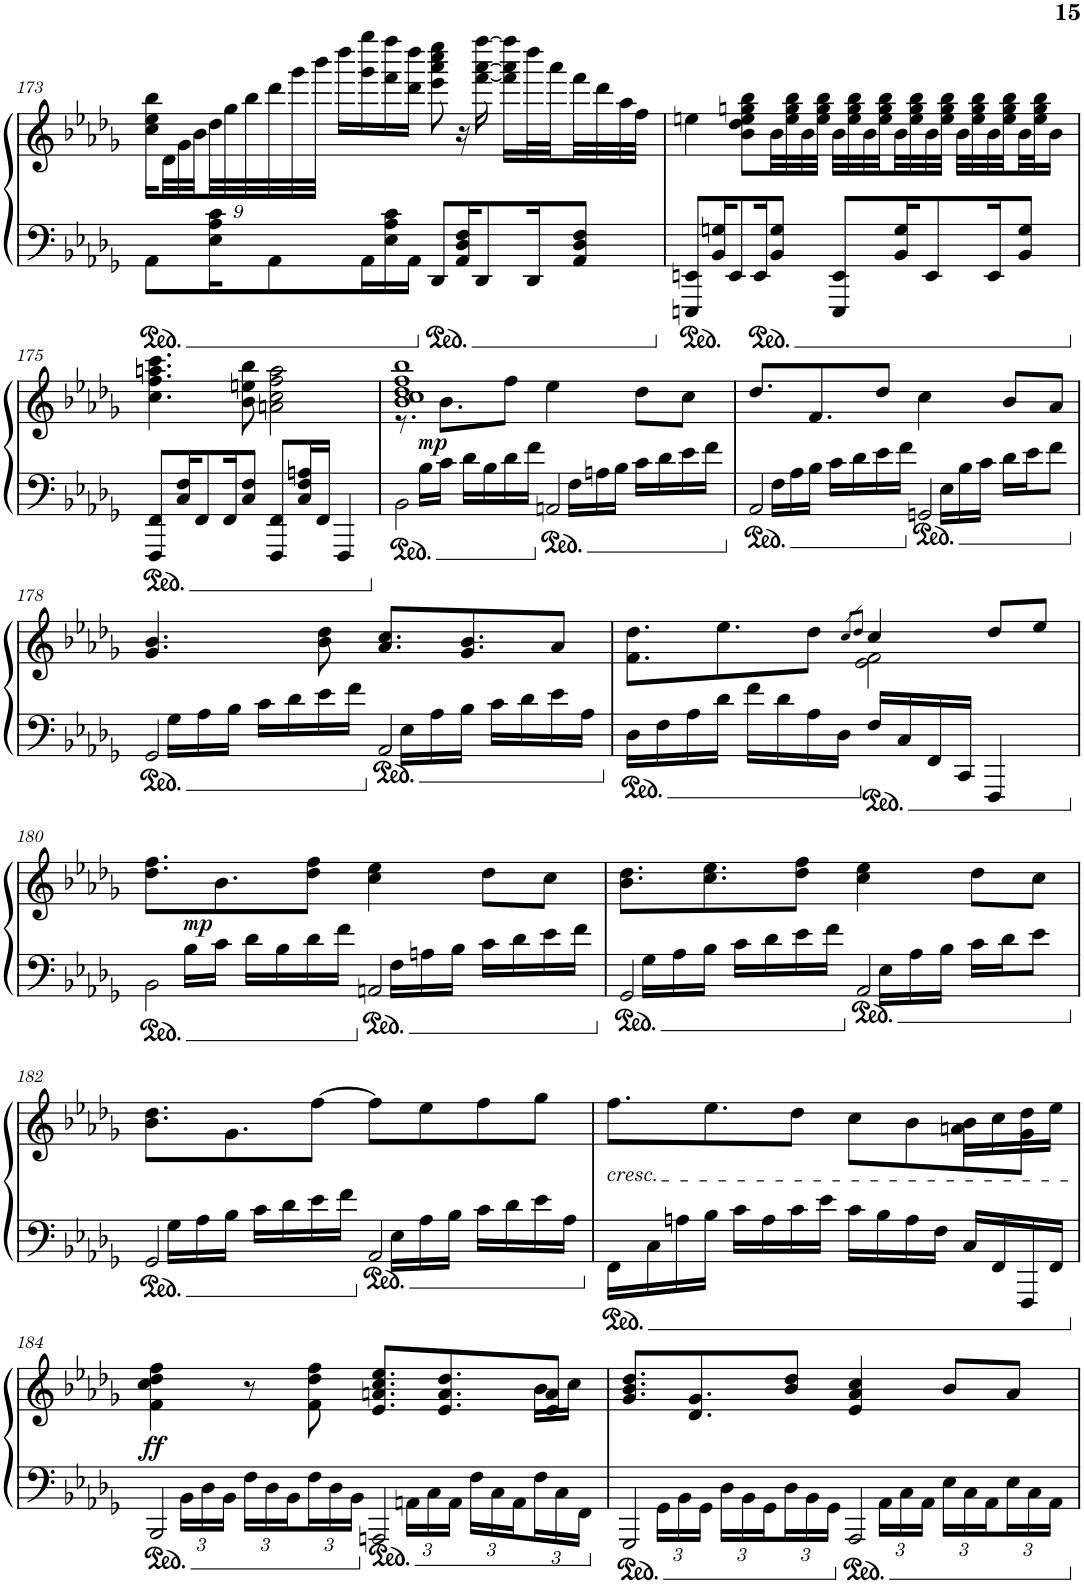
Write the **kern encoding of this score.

**kern	**kern	**dynam
*part1	*part1	*part1
*staff2	*staff1	*staff1/2
*I"Piano	*	*
*I'Pno.	*	*
!!LO:PB:g=z
*clefF4	*clefG2	*
*k[b-e-a-d-g-]	*k[b-e-a-d-g-]	*
*M4/4	*M4/4	*
=173	=173	=173
8AA-\L	16cc\ 16ee-\ 16bb-\LL	.
*	*Xbrackettup	*
.	48d-\L	.
.	48g-\	.
.	48b-\	.
16E-\ 16A-\ 16c\K	48dd-\	.
.	48gg-\	.
.	48bb-\	.
8AA-\	48ddd-\	.
.	48ggg-\	.
.	48bbb-\JJJ	.
.	16dddd-\LL	.
16AA-\L	16ggg-\ 16gggg-\	.
16E-\ 16A-\ 16c\	16fff\ 16ffff\	.
16AA-\JJ	16ddd-\ 16dddd-\JJ	.
8DD-/L	8eee-\ 8aaa-\ 8cccc\ 8eeee-\	.
16AA-/ 16D-/ 16F/K	16r	.
8DD-/	[16fff\ [16aaa-\ [16ffff\	.
.	16fff\] 16aaa-\] 16ffff\]LL	.
16DD-/K	32dddd-\L	.
.	32aaa-\	.
8AA-/ 8D-/ 8F/J	32fff\	.
.	32ddd-\	.
.	32aa-\	.
.	32ff\JJJ	.
=174	=174	=174
8EEEn/ 8EEn/L	4een\	.
16BB-/ 16Gn/K	.	.
8EE/	.	.
.	8b-\ 8dd-\ 8ee\ 8ggn\ 8bb-\L	.
16EE/K	.	.
8BB-/ 8G/J	32b-\LL	.
.	32ee\ 32gg\ 32bb-\	.
.	32b-\	.
.	32ee\ 32gg\ 32bb-\JJJ	.
8EEE/ 8EE/L	32b-\LLL	.
.	32ee\ 32gg\ 32bb-\	.
.	32b-\	.
.	32ee\ 32gg\ 32bb-\	.
16BB-/ 16G/K	32b-\	.
.	32ee\ 32gg\ 32bb-\	.
8EE/	32b-\	.
.	32ee\ 32gg\ 32bb-\JJJ	.
.	32b-\LLL	.
.	32ee\ 32gg\ 32bb-\	.
16EE/K	32b-\	.
.	32ee\ 32gg\ 32bb-\	.
8BB-/ 8G/J	32b-\	.
.	32ee\ 32gg\ 32bb-\J	.
.	16b-\JJ	.
!!LO:LB:g=z
=175	=175	=175
8FFF/ 8FF/L	4.cc\ 4.ff\ 4.aan\ 4.ccc\	.
16C/ 16F/K	.	.
8FF/	.	.
16FF/K	.	.
8C/ 8F/J	8b-\ 8een\ 8bb-\	.
8FFF/ 8FF/L	2an\ 2cc\ 2ff\ 2aa\	.
16C/ 16F/ 16An/L	.	.
16FF/JJ	.	.
4FFF/	.	.
=176	=176	=176
*^	*^	*
2BB-\	8ryy	1b- 1cc 1dd- 1ff 1bb-	8.r	.
!	!	!	!	!LO:DY:a=2
.	16B-\LL	.	.	mp
.	16c\JJ	.	8.b-\L	.
.	16d-\LL	.	.	.
.	16B-\	.	.	.
.	16d-\	.	8ff\J	.
.	16f\JJ	.	.	.
2AAn/	16ryy	.	4ee-\	.
.	16F\LL	.	.	.
.	16An\	.	.	.
.	16B-\JJ	.	.	.
.	16c\LL	.	8dd-\L	.
.	16d-\	.	.	.
.	16e-\	.	8cc\J	.
.	16f\JJ	.	.	.
*	*	*v	*v	*
=177	=177	=177	=177
2AA-/	16ryy	8.dd-/L	.
.	16F\LL	.	.
.	16A-\	.	.
.	16B-\JJ	8.f/	.
.	16c\LL	.	.
.	16d-\	.	.
.	16e-\	8dd-/J	.
.	16f\JJ	.	.
2GGn/	16ryy	4cc\	.
.	16E-\LL	.	.
.	16B-\	.	.
.	16c\JJ	.	.
.	16d-\LL	8b-/L	.
.	16e-\J	.	.
.	8f\J	8a-/J	.
!!LO:LB:g=z
=178	=178	=178	=178
2GG-/	16ryy	4.g-/ 4.b-/	.
.	16G-\LL	.	.
.	16A-\	.	.
.	16B-\JJ	.	.
.	16c\LL	.	.
.	16d-\	.	.
.	16e-\	8b-\ 8dd-\	.
.	16f\JJ	.	.
2AA-/	16ryy	8.a-/ 8.cc/L	.
.	16E-\LL	.	.
.	16A-\	.	.
.	16B-\JJ	8.g-/ 8.b-/	.
.	16c\LL	.	.
.	16d-\	.	.
.	16e-\	8a-/J	.
.	16A-\JJ	.	.
*v	*v	*	*
=179	=179	=179
*	*^	*
16D-\LL	8.f\ 8.dd-\L	2ryy	.
16F\	.	.	.
16A-\	.	.	.
16d-\JJ	8.ee-\	.	.
16f\LL	.	.	.
16d-\	.	.	.
16A-\	8dd-\J	.	.
16D-\JJ	.	.	.
.	8qcc/L	.	.
.	8qdd-/J	.	.
16F/LL	4cc/	2e-\ 2f\	.
16C/	.	.	.
16FF/	.	.	.
16CC/JJ	.	.	.
4FFF/	8dd-/L	.	.
.	8ee-/J	.	.
*	*v	*v	*
!!LO:LB:g=z
=180	=180	=180
*^	*	*
2BB-\	8ryy	8.dd-\ 8.ff\L	.
!	!	!	!LO:DY:a=2
.	16B-\LL	.	mp
.	16c\JJ	8.b-\	.
.	16d-\LL	.	.
.	16B-\	.	.
.	16d-\	8dd-\ 8ff\J	.
.	16f\JJ	.	.
2AAn/	16ryy	4cc\ 4ee-\	.
.	16F\LL	.	.
.	16An\	.	.
.	16B-\JJ	.	.
.	16c\LL	8dd-\L	.
.	16d-\	.	.
.	16e-\	8cc\J	.
.	16f\JJ	.	.
=181	=181	=181	=181
2GG-/	16ryy	8.b-\ 8.dd-\L	.
.	16G-\LL	.	.
.	16A-\	.	.
.	16B-\JJ	8.cc\ 8.ee-\	.
.	16c\LL	.	.
.	16d-\	.	.
.	16e-\	8dd-\ 8ff\J	.
.	16f\JJ	.	.
2AA-/	16ryy	4cc\ 4ee-\	.
.	16E-\LL	.	.
.	16A-\	.	.
.	16B-\JJ	.	.
.	16c\LL	8dd-\L	.
.	16d-\J	.	.
.	8e-\J	8cc\J	.
!!LO:LB:g=z
=182	=182	=182	=182
2GG-/	16ryy	8.b-\ 8.dd-\L	.
.	16G-\LL	.	.
.	16A-\	.	.
.	16B-\JJ	8.g-\	.
.	16c\LL	.	.
.	16d-\	.	.
.	16e-\	[8ff\J	.
.	16f\JJ	.	.
2AA-/	16ryy	8ff\L]	.
.	16E-\LL	.	.
.	16A-\	8ee-\	.
.	16B-\JJ	.	.
.	16c\LL	8ff\	.
.	16d-\	.	.
.	16e-\	8gg-\J	.
.	16A-\JJ	.	.
=183	=183	=183	=183
*	*	*^	*
!LO:TX:a:i:t=cresc.	!	!	!	!
*v	*v	*	*	*
16FF\LL	8.ff\L	2.ryy	.
16C\	.	.	.
16An\	.	.	.
16B-\JJ	8.ee-\	.	.
16c\LL	.	.	.
16A\	.	.	.
16c\	8dd-\J	.	.
16e-\JJ	.	.	.
16c\LL	8cc\L	.	.
16B-\	.	.	.
16A\	8b-\	.	.
16F\JJ	.	.	.
16C/LL	8an\	16b-\LL	.
16FF/	.	16cc\	.
16FFF/	8g-\J	16dd-\	.
16FF/JJ	.	16ee-\JJ	.
!!LO:LB:g=z	!!
=184	=184	=184	=184
*^	*	*	*
!	!	!	!	!LO:DY:b
2BBB-/	8ryy	4f\ 4cc\ 4dd-\ 4ff\	2..ryy	ff
*	*Xbrackettup	*	*	*
.	24BB-\LL	.	.	.
.	24D-\	.	.	.
.	24BB-\JJ	.	.	.
.	24F\LL	8r	.	.
.	24D-\	.	.	.
.	24BB-\	.	.	.
.	24F\	8f\ 8dd-\ 8ff\	.	.
.	24D-\	.	.	.
.	24BB-\JJ	.	.	.
2AAAn/	8ryy	8.e-/ 8.an/ 8.cc/ 8.ee-/L	.	.
.	24AAn\LL	.	.	.
.	24C\	.	.	.
.	.	8.e-/ 8.a/ 8.dd-/	.	.
.	24AA\JJ	.	.	.
.	24F\LL	.	.	.
.	24C\	.	.	.
.	24AA\	.	.	.
.	24F\	8e-/ 8a/J	16b-\LL	.
.	24C\	.	.	.
.	.	.	16cc\JJ	.
.	24FF\JJ	.	.	.
*	*	*v	*v	*
=185	=185	=185	=185
2GGG-/	8ryy	8.g-/ 8.b-/ 8.dd-/L	.
.	24GG-\LL	.	.
.	24BB-\	.	.
.	.	8.d-/ 8.g-/	.
.	24GG-\JJ	.	.
.	24D-\LL	.	.
.	24BB-\	.	.
.	24GG-\	.	.
.	24D-\	8b-/ 8dd-/J	.
.	24BB-\	.	.
.	24GG-\JJ	.	.
2AAA-/	8ryy	4e-/ 4a-/ 4cc/	.
.	24AA-\LL	.	.
.	24C\	.	.
.	24AA-\JJ	.	.
.	24E-\LL	8b-/L	.
.	24C\	.	.
.	24AA-\	.	.
.	24E-\	8a-/J	.
.	24C\	.	.
.	24AA-\JJ	.	.
*v	*v	*	*
=	=	=
*-	*-	*-
